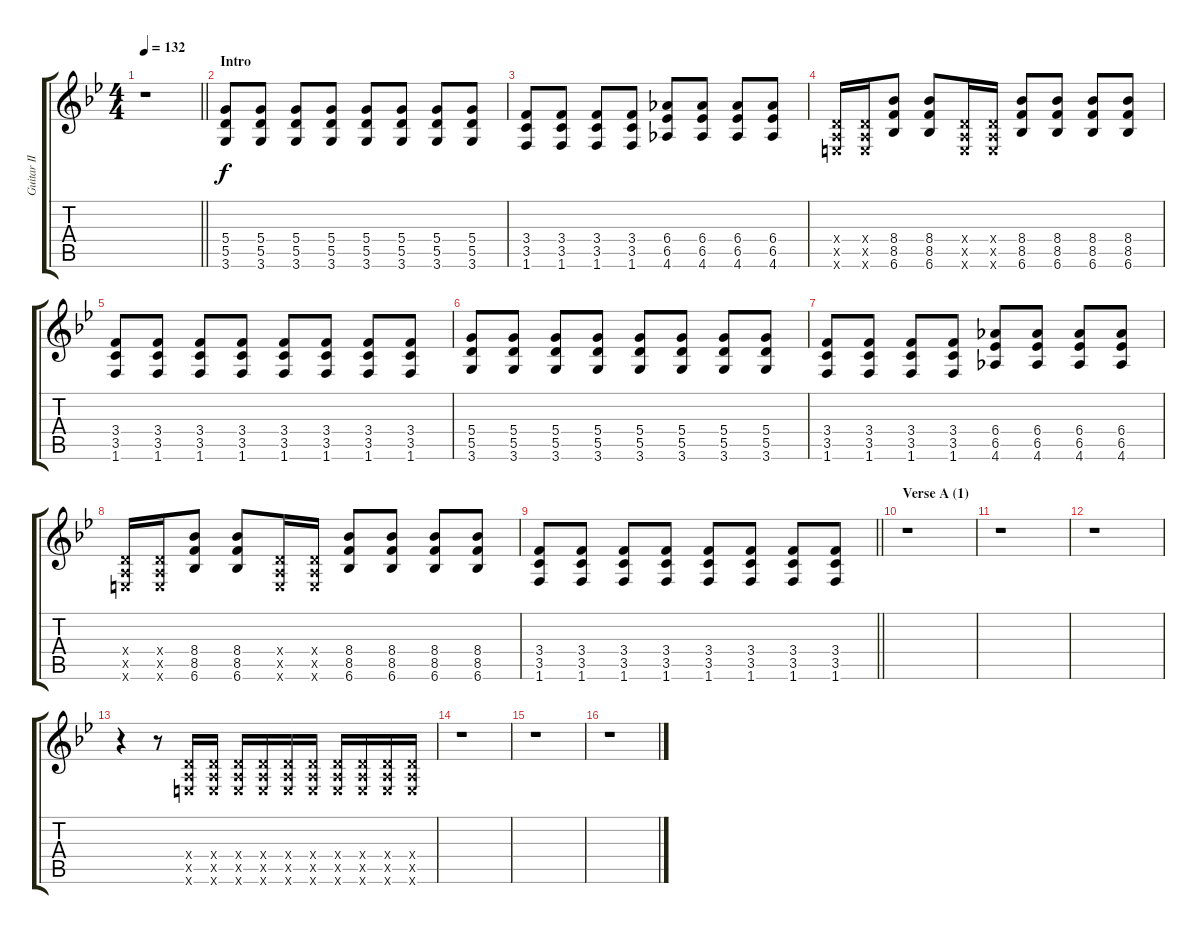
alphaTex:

\track ("Guitar II (Aiji)" "Guitar II ") {instrument distortionguitar}
\staff {score tabs}
\tuning (E4 B3 G3 D3 A2 E2) {hide}
\ts (4 4)
\tempo 132
\clef g2
\barLineRight lightlight
\ks bb
r.1{dy f instrument distortionguitar} |
\section ("" "Intro")
(5.4 5.5 3.6).8 (5.4 5.5 3.6).8 (5.4 5.5 3.6).8 (5.4 5.5 3.6).8 (5.4 5.5 3.6).8 (5.4 5.5 3.6).8 (5.4 5.5 3.6).8 (5.4 5.5 3.6).8 |
(3.4 3.5 1.6).8 (3.4 3.5 1.6).8 (3.4 3.5 1.6).8 (3.4 3.5 1.6).8 (6.4 6.5 4.6).8 (6.4 6.5 4.6).8 (6.4 6.5 4.6).8 (6.4 6.5 4.6).8 |
(0.4{x} 0.5{x} 0.6{x}).16 (0.4{x} 0.5{x} 0.6{x}).16 (8.4 8.5 6.6).8 (8.4 8.5 6.6).8 (0.4{x} 0.5{x} 0.6{x}).16 (0.4{x} 0.5{x} 0.6{x}).16 (8.4 8.5 6.6).8 (8.4 8.5 6.6).8 (8.4 8.5 6.6).8 (8.4 8.5 6.6).8 |
(3.4 3.5 1.6).8 (3.4 3.5 1.6).8 (3.4 3.5 1.6).8 (3.4 3.5 1.6).8 (3.4 3.5 1.6).8 (3.4 3.5 1.6).8 (3.4 3.5 1.6).8 (3.4 3.5 1.6).8 |
(5.4 5.5 3.6).8 (5.4 5.5 3.6).8 (5.4 5.5 3.6).8 (5.4 5.5 3.6).8 (5.4 5.5 3.6).8 (5.4 5.5 3.6).8 (5.4 5.5 3.6).8 (5.4 5.5 3.6).8 |
(3.4 3.5 1.6).8 (3.4 3.5 1.6).8 (3.4 3.5 1.6).8 (3.4 3.5 1.6).8 (6.4 6.5 4.6).8 (6.4 6.5 4.6).8 (6.4 6.5 4.6).8 (6.4 6.5 4.6).8 |
(0.4{x} 0.5{x} 0.6{x}).16 (0.4{x} 0.5{x} 0.6{x}).16 (8.4 8.5 6.6).8 (8.4 8.5 6.6).8 (0.4{x} 0.5{x} 0.6{x}).16 (0.4{x} 0.5{x} 0.6{x}).16 (8.4 8.5 6.6).8 (8.4 8.5 6.6).8 (8.4 8.5 6.6).8 (8.4 8.5 6.6).8 |
\barLineRight lightlight
(3.4 3.5 1.6).8 (3.4 3.5 1.6).8 (3.4 3.5 1.6).8 (3.4 3.5 1.6).8 (3.4 3.5 1.6).8 (3.4 3.5 1.6).8 (3.4 3.5 1.6).8 (3.4 3.5 1.6).8 |
\section ("" "Verse A (1)")
r.1 |
r.1 |
r.1 |
r.4 r.8 (0.4{x} 0.5{x} 0.6{x}).16 (0.4{x} 0.5{x} 0.6{x}).16 (0.4{x} 0.5{x} 0.6{x}).16 (0.4{x} 0.5{x} 0.6{x}).16 (0.4{x} 0.5{x} 0.6{x}).16 (0.4{x} 0.5{x} 0.6{x}).16 (0.4{x} 0.5{x} 0.6{x}).16 (0.4{x} 0.5{x} 0.6{x}).16 (0.4{x} 0.5{x} 0.6{x}).16 (0.4{x} 0.5{x} 0.6{x}).16 |
r.1 |
r.1 |
r.1
